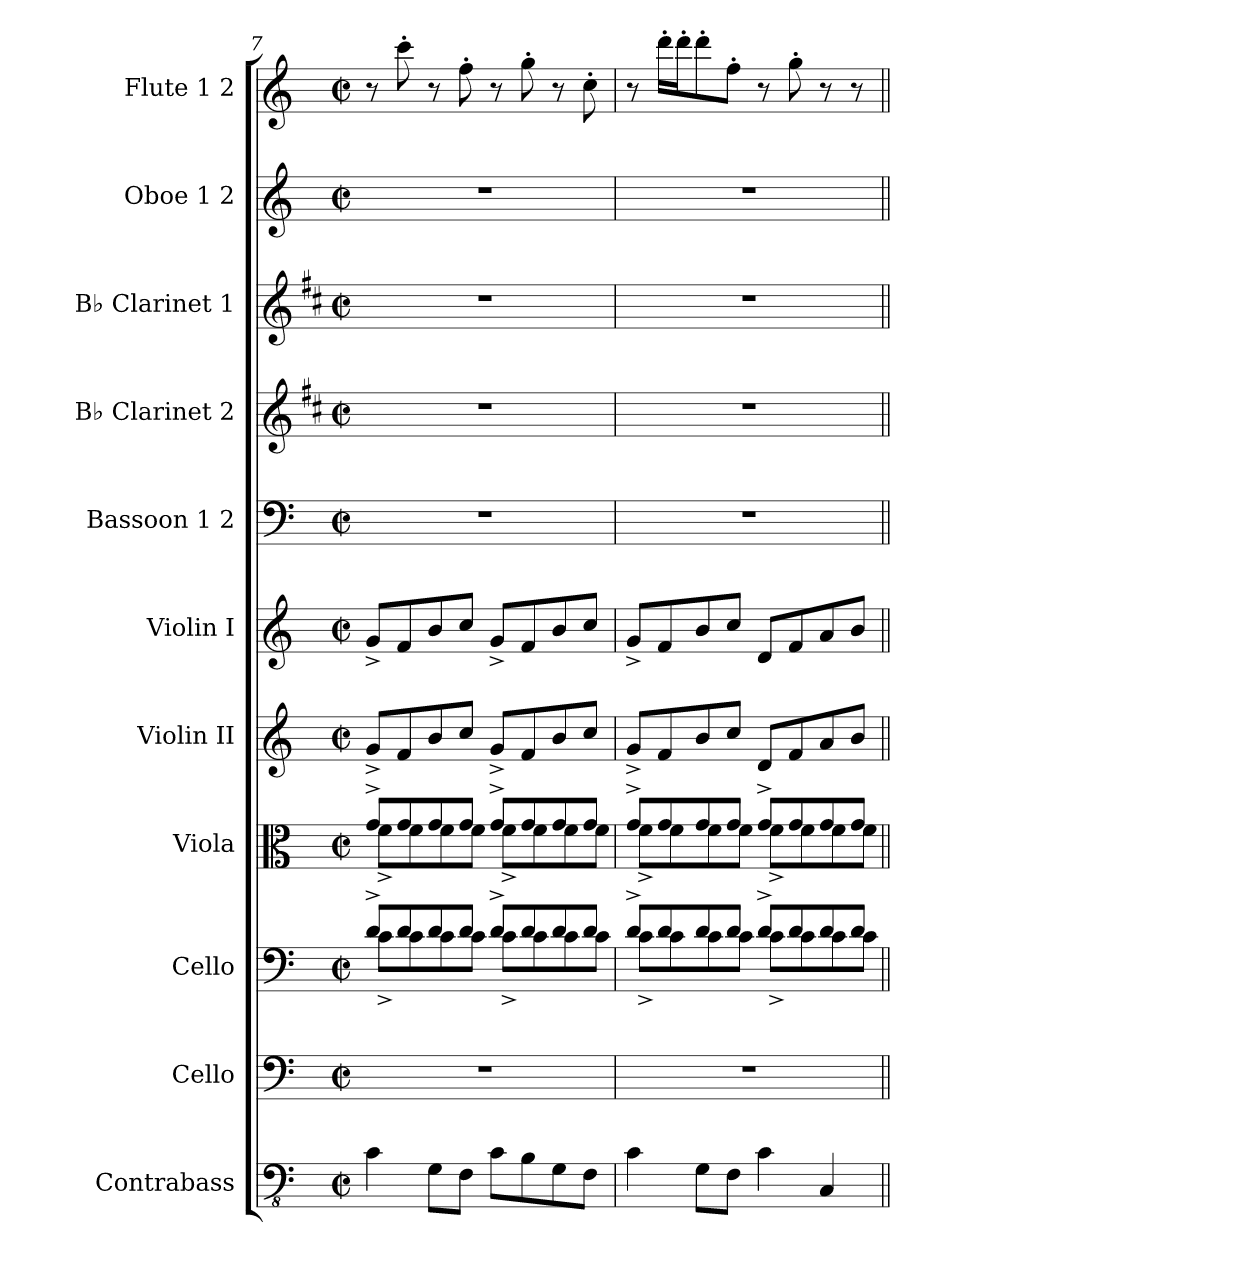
**kern	**kern	**kern	**kern	**kern	**kern	**kern	**kern	**kern	**kern	**kern
*part11	*part10	*part9	*part8	*part7	*part6	*part5	*part4	*part3	*part2	*part1
*staff11	*staff10	*staff9	*staff8	*staff7	*staff6	*staff5	*staff4	*staff3	*staff2	*staff1
*I"Contrabass	*I"Cello	*I"Cello	*I"Viola	*I"Violin II	*I"Violin I	*I"Bassoon 1               2	*I"B♭ Clarinet 2	*I"B♭ Clarinet 1	*I"Oboe 1           2	*I"Flute 1          2
*I'Cbs.	*I'Cl.	*I'Cl.	*I'Vla.	*I'Vln. 2	*I'Vln. I	*I'Bsn.	*I'Cl. 2	*I'Cl. 1	*I'Ob.	*I'Fl.
!!LO:PB:g=z
*clefFv4	*clefF4	*clefF4	*clefC3	*clefG2	*clefG2	*clefF4	*clefG2	*clefG2	*clefG2	*clefG2
*	*	*	*	*	*	*	*ITrd1c2	*ITrd1c2	*	*
*k[]	*k[]	*k[]	*k[]	*k[]	*k[]	*k[]	*k[]	*k[]	*k[]	*k[]
*M2/2	*M2/2	*M2/2	*M2/2	*M2/2	*M2/2	*M2/2	*M2/2	*M2/2	*M2/2	*M2/2
*met(c|)	*met(c|)	*met(c|)	*met(c|)	*met(c|)	*met(c|)	*met(c|)	*met(c|)	*met(c|)	*met(c|)	*met(c|)
=7	=7	=7	=7	=7	=7	=7	=7	=7	=7	=7
*	*	*^	*^	*	*	*	*	*	*	*
4C\	1r	8d^/L	8c^\L	8g^/L	8f^\L	8g^/L	8g^/L	1r	1r	1r	1r	8r
.	.	8d/	8c\	8g/	8f\	8f/	8f/	.	.	.	.	8ccc'\
8GG\L	.	8d/	8c\	8g/	8f\	8b/	8b/	.	.	.	.	8r
8FF\J	.	8d/J	8c\J	8g/J	8f\J	8cc/J	8cc/J	.	.	.	.	8ff'\
8C\L	.	8d^/L	8c^\L	8g^/L	8f^\L	8g^/L	8g^/L	.	.	.	.	8r
8BB\	.	8d/	8c\	8g/	8f\	8f/	8f/	.	.	.	.	8gg'\
8GG\	.	8d/	8c\	8g/	8f\	8b/	8b/	.	.	.	.	8r
8FF\J	.	8d/J	8c\J	8g/J	8f\J	8cc/J	8cc/J	.	.	.	.	8cc'\
=8	=8	=8	=8	=8	=8	=8	=8	=8	=8	=8	=8	=8
4C\	1r	8d^/L	8c^\L	8g^/L	8f^\L	8g^/L	8g^/L	1r	1r	1r	1r	8r
.	.	8d/	8c\	8g/	8f\	8f/	8f/	.	.	.	.	16ddd'\LL
.	.	.	.	.	.	.	.	.	.	.	.	16ddd'\J
8GG\L	.	8d/	8c\	8g/	8f\	8b/	8b/	.	.	.	.	8ddd'\
8FF\J	.	8d/J	8c\J	8g/J	8f\J	8cc/J	8cc/J	.	.	.	.	8ff'\J
4C\	.	8d^/L	8c^\L	8g^/L	8f^\L	8d/L	8d/L	.	.	.	.	8r
.	.	8d/	8c\	8g/	8f\	8f/	8f/	.	.	.	.	8gg'\
4CC/	.	8d/	8c\	8g/	8f\	8a/	8a/	.	.	.	.	8r
.	.	8d/J	8c\J	8g/J	8f\J	8b/J	8b/J	.	.	.	.	8r
*	*	*v	*v	*	*	*	*	*	*	*	*	*
*	*	*	*v	*v	*	*	*	*	*	*	*
=||	=||	=||	=||	=||	=||	=||	=||	=||	=||	=||
*-	*-	*-	*-	*-	*-	*-	*-	*-	*-	*-
